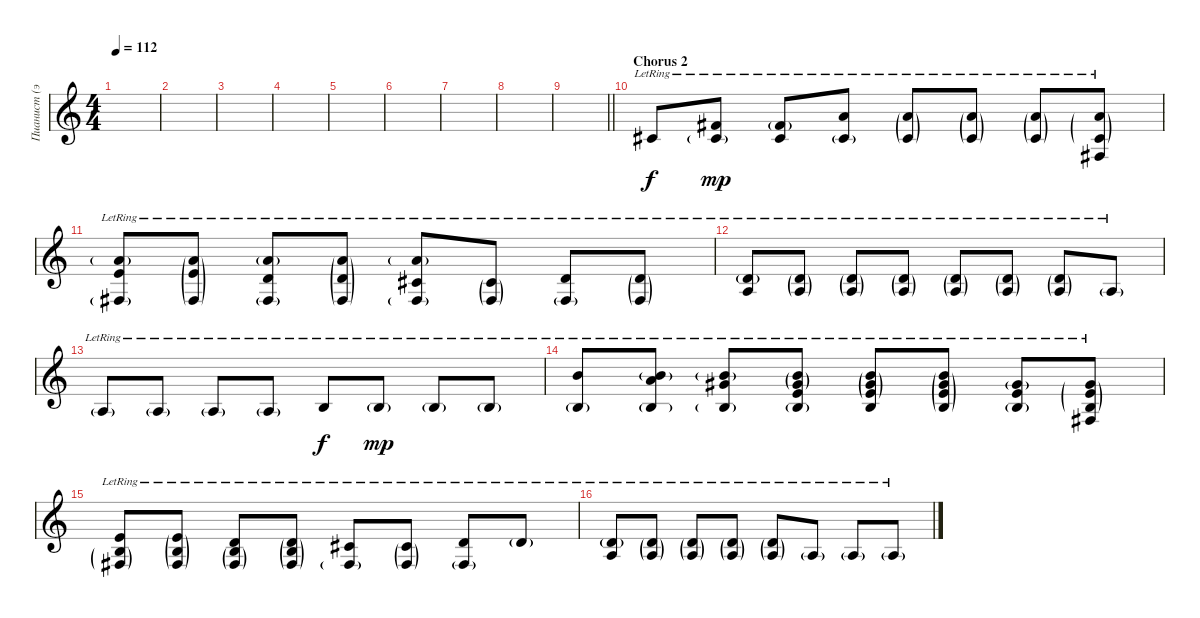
\track ("Пианист (эффект)" "Пианист (э") {instrument electricpiano1}
\staff {score}
\tuning (E4 B3 G3 D3 A2 E2) {hide}
\ts (4 4)
\tempo 112
\clef g2
\ks c
|
|
|
|
|
|
|
|
\barLineRight lightlight
|
\section ("" "Chorus 2")
11.4{lr}.8{dy f} (11.3{lr} 11.4{g lr}).8{dy mp} (11.3{g lr} 11.4{lr}).8 (14.3{lr} 11.4{g lr}).8 (14.3{g lr} 11.4{g lr}).8 (14.3{g lr} 11.4{g lr}).8 (14.3{g lr} 11.4{g lr}).8 (14.3{g lr} 11.4{g lr} 9.5{lr}).8 |
(14.3{g lr} 14.4{lr} 9.5{g lr}).8 (14.3{g lr} 14.4{g lr} 9.5{g lr}).8 (14.3{g lr} 12.4{lr} 9.5{g lr}).8 (14.3{g lr} 12.4{g lr} 9.5{g lr}).8 (14.3{g lr} 11.4{lr} 9.5{g lr}).8 (11.4{g lr} 9.5{g lr}).8 (12.4{lr} 9.5{g lr}).8 (12.4{g lr} 9.5{g lr}).8 |
(12.4{g lr} 12.5{lr}).8 (12.4{g lr} 12.5{g lr}).8 (12.4{g lr} 12.5{g lr}).8 (12.4{g lr} 12.5{g lr}).8 (12.4{g lr} 12.5{g lr}).8 (12.4{g lr} 12.5{g lr}).8 (12.4{g lr} 12.5{g lr}).8 12.5{g lr}.8 |
12.5{g lr}.8 12.5{g lr}.8 12.5{g lr}.8 12.5{g lr}.8 14.5{lr}.8{dy f} 14.5{g lr}.8{dy mp} 14.5{g lr}.8 14.5{g lr}.8 |
(12.2{lr} 14.5{g lr}).8 (12.2{g lr} 14.3{lr} 14.5{g lr}).8 (12.2{g lr} 13.3{lr} 14.5{g lr}).8 (12.2{g lr} 13.3{g lr} 14.4{lr} 14.5{g lr}).8 (12.2{g lr} 13.3{g lr} 14.4{g lr} 14.5{lr}).8 (12.2{g lr} 13.3{g lr} 14.4{g lr} 14.5{g lr}).8 (13.3{g lr} 14.4{lr} 14.5{g lr}).8 (13.3{g lr} 14.4{g lr} 14.5{g lr} 14.6{lr}).8 |
(14.4{lr} 14.5{g lr} 14.6{g lr}).8 (14.4{g lr} 14.5{g lr} 14.6{g lr}).8 (12.4{lr} 14.5{g lr} 14.6{g lr}).8 (12.4{g lr} 14.5{g lr} 14.6{g lr}).8 (11.4{lr} 14.6{g lr}).8 (11.4{g lr} 14.6{g lr}).8 (12.4{lr} 14.6{g lr}).8 12.4{g lr}.8 |
(12.4{g lr} 12.5{lr}).8 (12.4{g lr} 12.5{g lr}).8 (12.4{g lr} 12.5{g lr}).8 (12.4{g lr} 12.5{g lr}).8 (12.4{g lr} 12.5{g lr}).8 12.5{g lr}.8 12.5{g lr}.8 12.5{g lr}.8
